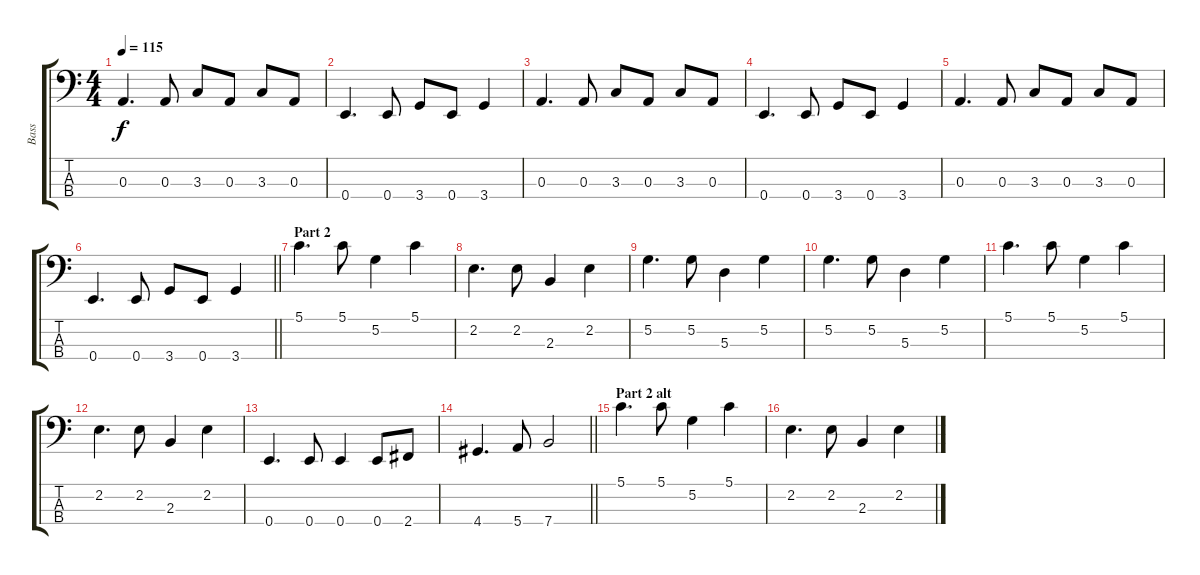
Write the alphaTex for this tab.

\track ("Bass" "Bass") {instrument electricbassfinger}
\staff {score tabs}
\tuning (G2 D2 A1 E1) {hide}
\ts (4 4)
\tempo 115
\clef f4
\ks c
0.3.4{d dy f} 0.3.8 3.3.8 0.3.8 3.3.8 0.3.8 |
0.4.4{d} 0.4.8 3.4.8 0.4.8 3.4.4 |
0.3.4{d} 0.3.8 3.3.8 0.3.8 3.3.8 0.3.8 |
0.4.4{d} 0.4.8 3.4.8 0.4.8 3.4.4 |
0.3.4{d} 0.3.8 3.3.8 0.3.8 3.3.8 0.3.8 |
\barLineRight lightlight
0.4.4{d} 0.4.8 3.4.8 0.4.8 3.4.4 |
\section ("" "Part 2")
5.1.4{d} 5.1.8 5.2.4 5.1.4 |
2.2.4{d} 2.2.8 2.3.4 2.2.4 |
5.2.4{d} 5.2.8 5.3.4 5.2.4 |
5.2.4{d} 5.2.8 5.3.4 5.2.4 |
5.1.4{d} 5.1.8 5.2.4 5.1.4 |
2.2.4{d} 2.2.8 2.3.4 2.2.4 |
0.4.4{d} 0.4.8 0.4.4 0.4.8 2.4.8 |
\barLineRight lightlight
4.4.4{d} 5.4.8 7.4.2 |
\section ("" "Part 2 alt")
5.1.4{d} 5.1.8 5.2.4 5.1.4 |
2.2.4{d} 2.2.8 2.3.4 2.2.4
